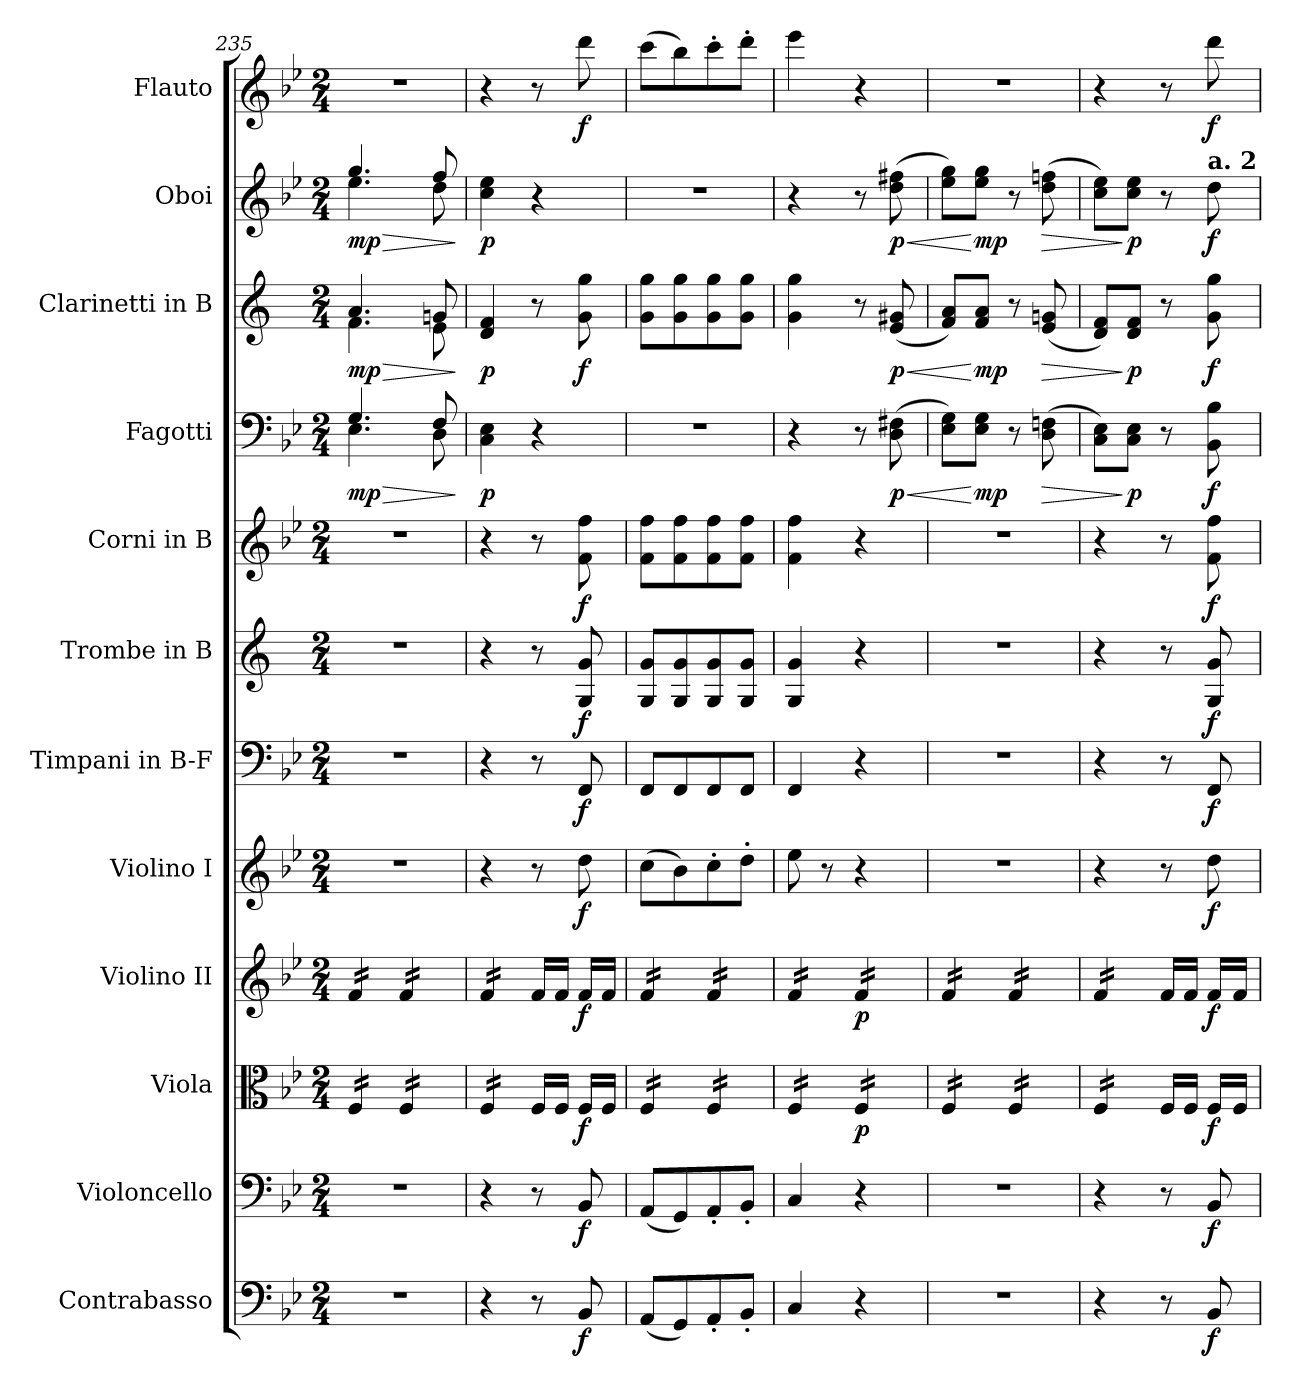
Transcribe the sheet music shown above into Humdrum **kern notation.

**kern	**dynam	**kern	**dynam	**kern	**dynam	**kern	**dynam	**kern	**dynam	**kern	**dynam	**kern	**dynam	**kern	**dynam	**kern	**dynam	**kern	**dynam	**kern	**dynam	**kern	**dynam
*part12	*part12	*part11	*part11	*part10	*part10	*part9	*part9	*part8	*part8	*part7	*part7	*part6	*part6	*part5	*part5	*part4	*part4	*part3	*part3	*part2	*part2	*part1	*part1
*staff12	*staff12	*staff11	*staff11	*staff10	*staff10	*staff9	*staff9	*staff8	*staff8	*staff7	*staff7	*staff6	*staff6	*staff5	*staff5	*staff4	*staff4	*staff3	*staff3	*staff2	*staff2	*staff1	*staff1
*I"Contrabasso	*	*I"Violoncello	*	*I"Viola	*	*I"Violino II	*	*I"Violino I	*	*I"Timpani in B-F	*	*I"Trombe in B	*	*I"Corni in B	*	*I"Fagotti	*	*I"Clarinetti in B	*	*I"Oboi	*	*I"Flauto	*
*	*	*	*	*	*	*	*	*	*	*I'Timp.	*	*I'Tr.	*	*I'Cor.	*	*I'Fag.	*	*I'Cl.	*	*I'Ob.	*	*I'Fl.	*
*clefF4	*	*clefF4	*	*clefC3	*	*clefG2	*	*clefG2	*	*clefF4	*	*clefG2	*	*clefG2	*	*clefF4	*	*clefG2	*	*clefG2	*	*clefG2	*
*ITrd7c12	*	*	*	*	*	*	*	*	*	*	*	*ITrd1c2	*	*ITrd8c14	*	*	*	*ITrd1c2	*	*	*	*	*
*k[b-e-]	*	*k[b-e-]	*	*k[b-e-]	*	*k[b-e-]	*	*k[b-e-]	*	*k[b-e-]	*	*k[b-e-]	*	*k[b-e-]	*	*k[b-e-]	*	*k[b-e-]	*	*k[b-e-]	*	*k[b-e-]	*
*M2/4	*	*M2/4	*	*M2/4	*	*M2/4	*	*M2/4	*	*M2/4	*	*M2/4	*	*M2/4	*	*M2/4	*	*M2/4	*	*M2/4	*	*M2/4	*
=235	=235	=235	=235	=235	=235	=235	=235	=235	=235	=235	=235	=235	=235	=235	=235	=235	=235	=235	=235	=235	=235	=235	=235
!	!	!	!	!	!	!	!	!	!	!	!	!	!	!	!	!	!LO:HP:b	!	!LO:HP:b	!	!LO:HP:b	!	!
*	*	*	*	*	*	*	*	*	*	*	*	*	*	*	*	*^	*	*^	*	*^	*	*	*
!	!	!	!	!	!	!	!	!	!	!	!	!	!	!	!	!	!	!LO:DY:n=1:b	!	!	!LO:DY:n=1:b	!	!	!LO:DY:n=1:b	!	!
*	*	*	*	*tremolo	*	*	*	*	*	*	*	*	*	*	*	*	*	*	*	*	*	*	*	*	*	*
*	*	*	*	*	*	*tremolo	*	*	*	*	*	*	*	*	*	*	*	*	*	*	*	*	*	*	*	*
2r	.	2r	.	16F/LL	.	16f/LL	.	2r	.	2r	.	2r	.	2r	.	4.G/	4.E-\	> mp	4.g/	4.e-\	> mp	4.gg/	4.ee-\	> mp	2r	.
.	.	.	.	16F/	.	16f/	.	.	.	.	.	.	.	.	.	.	.	.	.	.	.	.	.	.	.	.
.	.	.	.	16F/	.	16f/	.	.	.	.	.	.	.	.	.	.	.	.	.	.	.	.	.	.	.	.
.	.	.	.	16F/JJ	.	16f/JJ	.	.	.	.	.	.	.	.	.	.	.	.	.	.	.	.	.	.	.	.
.	.	.	.	16F/LL	.	16f/LL	.	.	.	.	.	.	.	.	.	.	.	.	.	.	.	.	.	.	.	.
.	.	.	.	16F/	.	16f/	.	.	.	.	.	.	.	.	.	.	.	.	.	.	.	.	.	.	.	.
.	.	.	.	16F/	.	16f/	.	.	.	.	.	.	.	.	.	8F/	8D\	.	8fn/	8d\	.	8ff/	8dd\	.	.	.
.	.	.	.	16F/JJ	.	16f/JJ	.	.	.	.	.	.	.	.	.	.	.	.	.	.	.	.	.	.	.	.
*	*	*	*	*	*	*	*	*	*	*	*	*	*	*	*	*v	*v	*	*	*	*	*v	*v	*	*	*
*	*	*	*	*	*	*	*	*	*	*	*	*	*	*	*	*	*	*v	*v	*	*	*	*	*
.	.	.	.	.	.	.	.	.	.	.	.	.	.	.	.	.	]	.	]	.	]	.	.
=236	=236	=236	=236	=236	=236	=236	=236	=236	=236	=236	=236	=236	=236	=236	=236	=236	=236	=236	=236	=236	=236	=236	=236
!	!	!	!	!	!	!	!	!	!	!	!	!	!	!	!	!	!LO:DY:b	!	!LO:DY:b	!	!LO:DY:b	!	!
4r	.	4r	.	16F/LL	.	16f/LL	.	4r	.	4r	.	4r	.	4r	.	4C\ 4E-\	p	4c/ 4e-/	p	4cc\ 4ee-\	p	4r	.
.	.	.	.	16F/	.	16f/	.	.	.	.	.	.	.	.	.	.	.	.	.	.	.	.	.
.	.	.	.	16F/	.	16f/	.	.	.	.	.	.	.	.	.	.	.	.	.	.	.	.	.
.	.	.	.	16F/JJ	.	16f/JJ	.	.	.	.	.	.	.	.	.	.	.	.	.	.	.	.	.
*	*	*	*	*	*	*Xtremolo	*	*	*	*	*	*	*	*	*	*	*	*	*	*	*	*	*
*	*	*	*	*Xtremolo	*	*	*	*	*	*	*	*	*	*	*	*	*	*	*	*	*	*	*
8r	.	8r	.	16F/LL	.	16f/LL	.	8r	.	8r	.	8r	.	8r	.	4r	.	8r	.	4r	.	8r	.
.	.	.	.	16F/JJ	.	16f/JJ	.	.	.	.	.	.	.	.	.	.	.	.	.	.	.	.	.
!	!LO:DY:b	!	!LO:DY:b	!	!LO:DY:b	!	!LO:DY:b	!	!LO:DY:b	!	!LO:DY:b	!	!LO:DY:b	!	!LO:DY:b	!	!	!	!LO:DY:b	!	!	!	!LO:DY:b
8BBB-/	f	8BB-/	f	16F/LL	f	16f/LL	f	8dd\	f	8FF/	f	8F/ 8f/	f	8F\ 8f\	f	.	.	8f\ 8ff\	f	.	.	8ddd\	f
.	.	.	.	16F/JJ	.	16f/JJ	.	.	.	.	.	.	.	.	.	.	.	.	.	.	.	.	.
=237	=237	=237	=237	=237	=237	=237	=237	=237	=237	=237	=237	=237	=237	=237	=237	=237	=237	=237	=237	=237	=237	=237	=237
*	*	*	*	*tremolo	*	*	*	*	*	*	*	*	*	*	*	*	*	*	*	*	*	*	*
*	*	*	*	*	*	*tremolo	*	*	*	*	*	*	*	*	*	*	*	*	*	*	*	*	*
(8AAA/L	.	(8AA/L	.	16F/LL	.	16f/LL	.	(8cc\L	.	8FF/L	.	8F/ 8f/L	.	8F\ 8f\L	.	2r	.	8f\ 8ff\L	.	2r	.	(8ccc\L	.
.	.	.	.	16F/	.	16f/	.	.	.	.	.	.	.	.	.	.	.	.	.	.	.	.	.
8GGG/)	.	8GG/)	.	16F/	.	16f/	.	8b-\)	.	8FF/	.	8F/ 8f/	.	8F\ 8f\	.	.	.	8f\ 8ff\	.	.	.	8bb-\)	.
.	.	.	.	16F/JJ	.	16f/JJ	.	.	.	.	.	.	.	.	.	.	.	.	.	.	.	.	.
8AAA'/	.	8AA'/	.	16F/LL	.	16f/LL	.	8cc'\	.	8FF/	.	8F/ 8f/	.	8F\ 8f\	.	.	.	8f\ 8ff\	.	.	.	8ccc'\	.
.	.	.	.	16F/	.	16f/	.	.	.	.	.	.	.	.	.	.	.	.	.	.	.	.	.
8BBB-'/J	.	8BB-'/J	.	16F/	.	16f/	.	8dd'\J	.	8FF/J	.	8F/ 8f/J	.	8F\ 8f\J	.	.	.	8f\ 8ff\J	.	.	.	8ddd'\J	.
.	.	.	.	16F/JJ	.	16f/JJ	.	.	.	.	.	.	.	.	.	.	.	.	.	.	.	.	.
=238	=238	=238	=238	=238	=238	=238	=238	=238	=238	=238	=238	=238	=238	=238	=238	=238	=238	=238	=238	=238	=238	=238	=238
4CC/	.	4C/	.	16F/LL	.	16f/LL	.	8ee-\	.	4FF/	.	4F/ 4f/	.	4F\ 4f\	.	4r	.	4f\ 4ff\	.	4r	.	4eee-\	.
.	.	.	.	16F/	.	16f/	.	.	.	.	.	.	.	.	.	.	.	.	.	.	.	.	.
.	.	.	.	16F/	.	16f/	.	8r	.	.	.	.	.	.	.	.	.	.	.	.	.	.	.
.	.	.	.	16F/JJ	.	16f/JJ	.	.	.	.	.	.	.	.	.	.	.	.	.	.	.	.	.
!	!	!	!	!	!LO:DY:b	!	!LO:DY:b	!	!	!	!	!	!	!	!	!	!	!	!	!	!	!	!
4r	.	4r	.	16F/LL	p	16f/LL	p	4r	.	4r	.	4r	.	4r	.	8r	.	8r	.	8r	.	4r	.
.	.	.	.	16F/	.	16f/	.	.	.	.	.	.	.	.	.	.	.	.	.	.	.	.	.
!	!	!	!	!	!	!	!	!	!	!	!	!	!	!	!	!	!LO:HP:b	!	!LO:HP:b	!	!LO:HP:b	!	!
!	!	!	!	!	!	!	!	!	!	!	!	!	!	!	!	!	!LO:DY:n=1:b	!	!LO:DY:n=1:b	!	!LO:DY:n=1:b	!	!
.	.	.	.	16F/	.	16f/	.	.	.	.	.	.	.	.	.	(8D\ 8F#X\	< p	(8d/ 8f#X/	< p	(8dd\ 8ff#X\	< p	.	.
.	.	.	.	16F/JJ	.	16f/JJ	.	.	.	.	.	.	.	.	.	.	.	.	.	.	.	.	.
=239	=239	=239	=239	=239	=239	=239	=239	=239	=239	=239	=239	=239	=239	=239	=239	=239	=239	=239	=239	=239	=239	=239	=239
2r	.	2r	.	16F/LL	.	16f/LL	.	2r	.	2r	.	2r	.	2r	.	8E-\ 8G\L)	.	8e-/ 8g/L)	.	8ee-\ 8gg\L)	.	2r	.
.	.	.	.	16F/	.	16f/	.	.	.	.	.	.	.	.	.	.	.	.	.	.	.	.	.
!	!	!	!	!	!	!	!	!	!	!	!	!	!	!	!	!	!LO:DY:n=1:b	!	!LO:DY:n=1:b	!	!LO:DY:n=1:b	!	!
.	.	.	.	16F/	.	16f/	.	.	.	.	.	.	.	.	.	8E-\ 8G\J	[ mp	8e-/ 8g/J	[ mp	8ee-\ 8gg\J	[ mp	.	.
.	.	.	.	16F/JJ	.	16f/JJ	.	.	.	.	.	.	.	.	.	.	.	.	.	.	.	.	.
.	.	.	.	16F/LL	.	16f/LL	.	.	.	.	.	.	.	.	.	8r	.	8r	.	8r	.	.	.
.	.	.	.	16F/	.	16f/	.	.	.	.	.	.	.	.	.	.	.	.	.	.	.	.	.
!	!	!	!	!	!	!	!	!	!	!	!	!	!	!	!	!	!LO:HP:b	!	!LO:HP:b	!	!LO:HP:b	!	!
.	.	.	.	16F/	.	16f/	.	.	.	.	.	.	.	.	.	(8D\ 8Fn\	>	(8d/ 8fn/	>	(8dd\ 8ffn\	>	.	.
.	.	.	.	16F/JJ	.	16f/JJ	.	.	.	.	.	.	.	.	.	.	.	.	.	.	.	.	.
=240	=240	=240	=240	=240	=240	=240	=240	=240	=240	=240	=240	=240	=240	=240	=240	=240	=240	=240	=240	=240	=240	=240	=240
4r	.	4r	.	16F/LL	.	16f/LL	.	4r	.	4r	.	4r	.	4r	.	8C\ 8E-\L)	.	8c/ 8e-/L)	.	8cc\ 8ee-\L)	.	4r	.
.	.	.	.	16F/	.	16f/	.	.	.	.	.	.	.	.	.	.	.	.	.	.	.	.	.
!	!	!	!	!	!	!	!	!	!	!	!	!	!	!	!	!	!LO:DY:n=1:b	!	!LO:DY:n=1:b	!	!LO:DY:n=1:b	!	!
.	.	.	.	16F/	.	16f/	.	.	.	.	.	.	.	.	.	8C\ 8E-\J	] p	8c/ 8e-/J	] p	8cc\ 8ee-\J	] p	.	.
.	.	.	.	16F/JJ	.	16f/JJ	.	.	.	.	.	.	.	.	.	.	.	.	.	.	.	.	.
*	*	*	*	*	*	*Xtremolo	*	*	*	*	*	*	*	*	*	*	*	*	*	*	*	*	*
*	*	*	*	*Xtremolo	*	*	*	*	*	*	*	*	*	*	*	*	*	*	*	*	*	*	*
8r	.	8r	.	16F/LL	.	16f/LL	.	8r	.	8r	.	8r	.	8r	.	8r	.	8r	.	8r	.	8r	.
.	.	.	.	16F/JJ	.	16f/JJ	.	.	.	.	.	.	.	.	.	.	.	.	.	.	.	.	.
!	!	!	!	!	!	!	!	!	!	!	!	!	!	!	!	!	!	!	!	!LO:TX:a:B:t=a. 2	!	!	!
!	!LO:DY:b	!	!LO:DY:b	!	!LO:DY:b	!	!LO:DY:b	!	!LO:DY:b	!	!LO:DY:b	!	!LO:DY:b	!	!LO:DY:b	!	!LO:DY:n=2:b	!	!LO:DY:n=2:b	!	!LO:DY:n=2:b	!	!LO:DY:b
8BBB-/	f	8BB-/	f	16F/LL	f	16f/LL	f	8dd\	f	8FF/	f	8F/ 8f/	f	8F\ 8f\	f	8BB-\ 8B-\	f	8f\ 8ff\	f	8dd\	f	8ddd\	f
.	.	.	.	16F/JJ	.	16f/JJ	.	.	.	.	.	.	.	.	.	.	.	.	.	.	.	.	.
=	=	=	=	=	=	=	=	=	=	=	=	=	=	=	=	=	=	=	=	=	=	=	=
*-	*-	*-	*-	*-	*-	*-	*-	*-	*-	*-	*-	*-	*-	*-	*-	*-	*-	*-	*-	*-	*-	*-	*-
